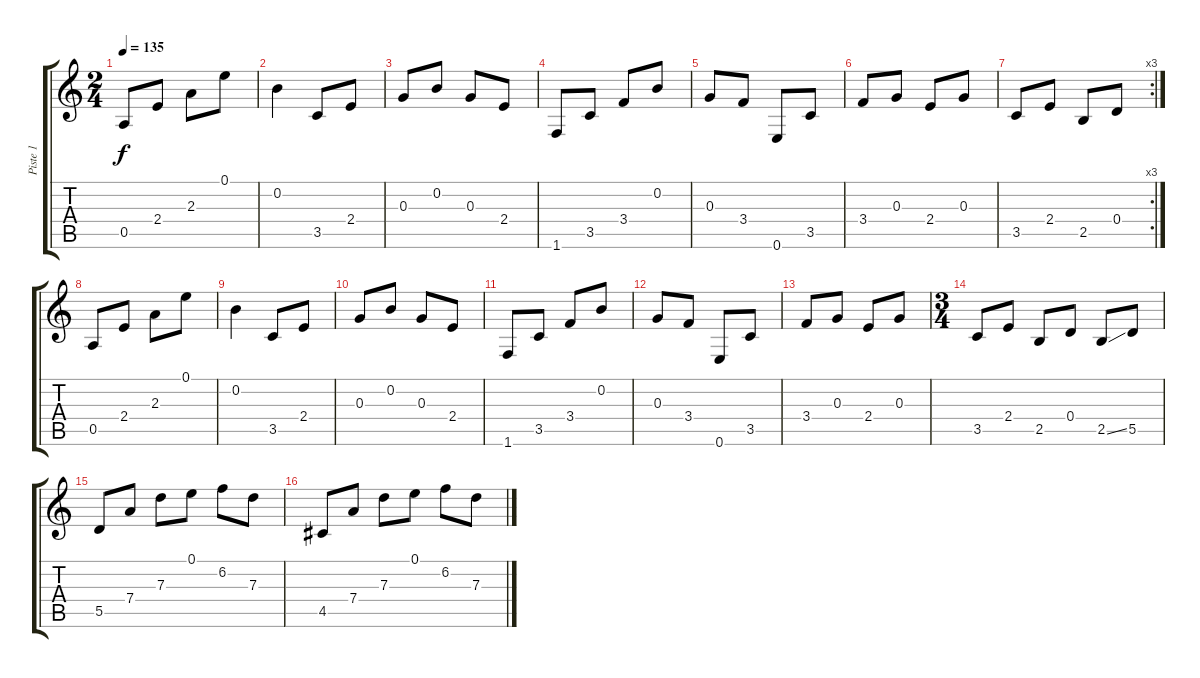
\track ("Piste 1" "Piste 1") {instrument electricguitarclean}
\staff {score tabs}
\tuning (E4 B3 G3 D3 A2 E2) {hide}
\ts (2 4)
\tempo 135
\clef g2
\ks c
0.5.8{dy f instrument electricguitarclean} 2.4.8 2.3.8 0.1.8 |
0.2.4 3.5.8 2.4.8 |
0.3.8 0.2.8 0.3.8 2.4.8 |
1.6.8 3.5.8 3.4.8 0.2.8 |
0.3.8 3.4.8 0.6.8 3.5.8 |
3.4.8 0.3.8 2.4.8 0.3.8 |
\rc 3
3.5.8 2.4.8 2.5.8 0.4.8 |
0.5.8 2.4.8 2.3.8 0.1.8 |
0.2.4 3.5.8 2.4.8 |
0.3.8 0.2.8 0.3.8 2.4.8 |
1.6.8 3.5.8 3.4.8 0.2.8 |
0.3.8 3.4.8 0.6.8 3.5.8 |
3.4.8 0.3.8 2.4.8 0.3.8 |
\ts (3 4)
3.5.8 2.4.8 2.5.8 0.4.8 2.5{ss}.8 5.5.8 |
5.5.8 7.4.8 7.3.8 0.1.8 6.2.8 7.3.8 |
4.5.8 7.4.8 7.3.8 0.1.8 6.2.8 7.3.8
